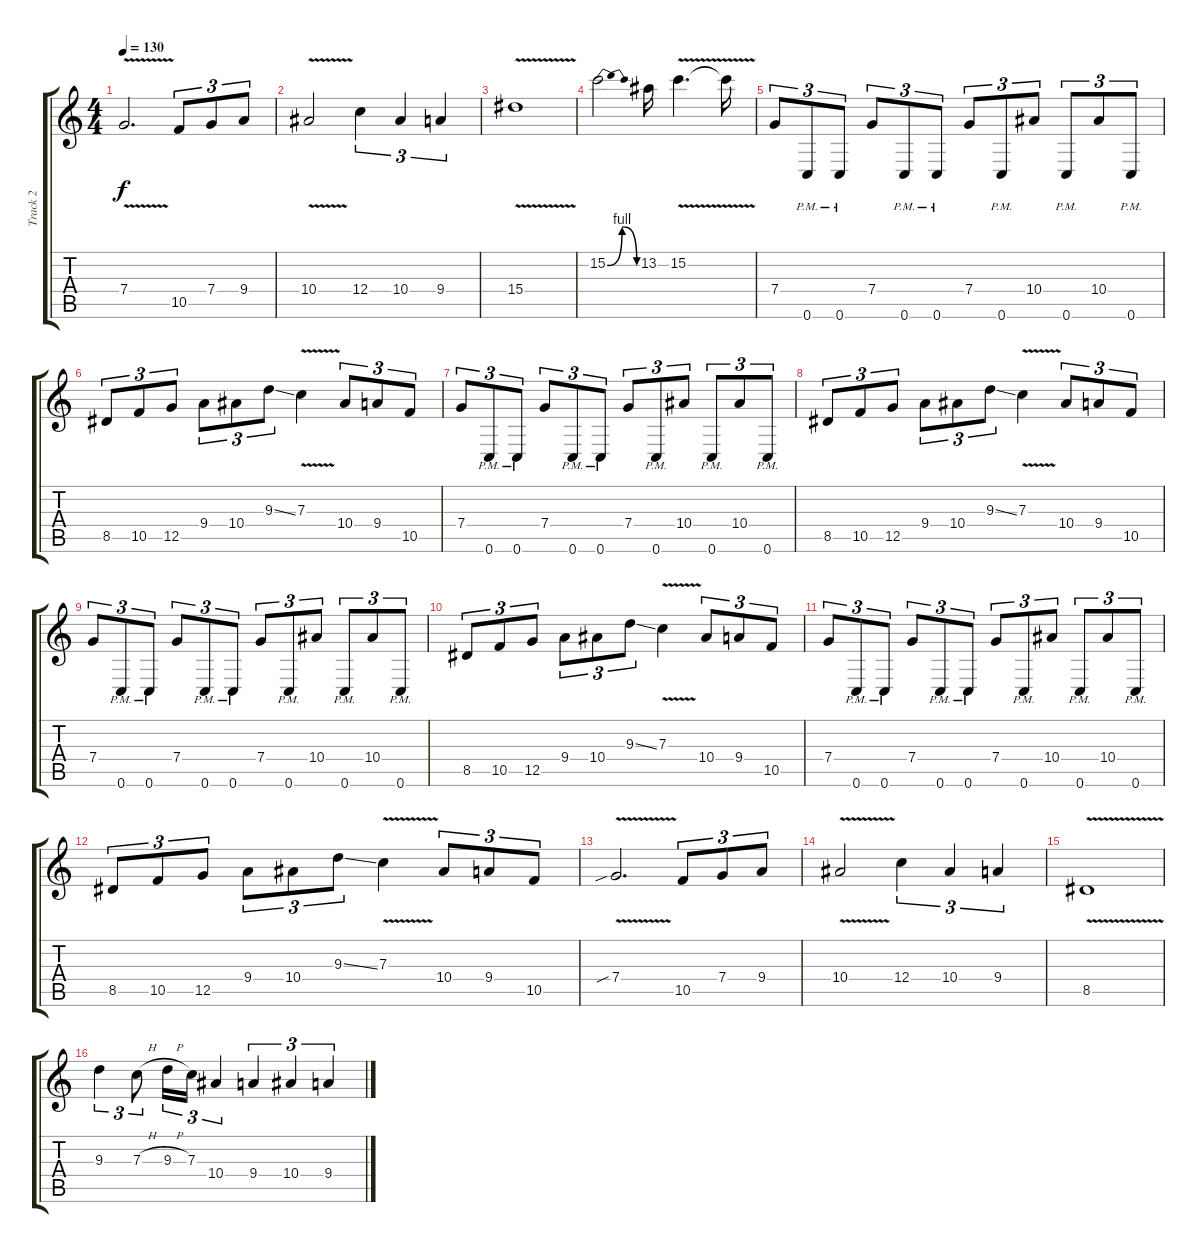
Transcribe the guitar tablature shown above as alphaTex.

\track ("Track 2" "Track 2") {instrument distortionguitar}
\staff {score tabs}
\tuning (D4 A3 F3 C3 G2 C2) {hide}
\ts (4 4)
\tempo 130
\clef g2
\ks c
7.4{v}.2{d dy f} 10.5.8{tu (3 2)} 7.4.8{tu (3 2)} 9.4.8{tu (3 2)} |
10.4{v}.2 12.4.4{tu (3 2)} 10.4.4{tu (3 2)} 9.4.4{tu (3 2)} |
15.4{v}.1 |
15.2{be (bendrelease 0 0 20 4 41 4 60 0)}.2 13.2.16 15.2{v}.4{d} 15.2{t}.16 |
7.4.8{tu (3 2)} 0.6{pm}.8{tu (3 2)} 0.6{pm}.8{tu (3 2)} 7.4.8{tu (3 2)} 0.6{pm}.8{tu (3 2)} 0.6{pm}.8{tu (3 2)} 7.4.8{tu (3 2)} 0.6{pm}.8{tu (3 2)} 10.4.8{tu (3 2)} 0.6{pm}.8{tu (3 2)} 10.4.8{tu (3 2)} 0.6{pm}.8{tu (3 2)} |
8.5.8{tu (3 2)} 10.5.8{tu (3 2)} 12.5.8{tu (3 2)} 9.4.8{tu (3 2)} 10.4.8{tu (3 2)} 9.3{ss}.8{tu (3 2)} 7.3{v}.4 10.4.8{tu (3 2)} 9.4.8{tu (3 2)} 10.5.8{tu (3 2)} |
7.4.8{tu (3 2)} 0.6{pm}.8{tu (3 2)} 0.6{pm}.8{tu (3 2)} 7.4.8{tu (3 2)} 0.6{pm}.8{tu (3 2)} 0.6{pm}.8{tu (3 2)} 7.4.8{tu (3 2)} 0.6{pm}.8{tu (3 2)} 10.4.8{tu (3 2)} 0.6{pm}.8{tu (3 2)} 10.4.8{tu (3 2)} 0.6{pm}.8{tu (3 2)} |
8.5.8{tu (3 2)} 10.5.8{tu (3 2)} 12.5.8{tu (3 2)} 9.4.8{tu (3 2)} 10.4.8{tu (3 2)} 9.3{ss}.8{tu (3 2)} 7.3{v}.4 10.4.8{tu (3 2)} 9.4.8{tu (3 2)} 10.5.8{tu (3 2)} |
7.4.8{tu (3 2)} 0.6{pm}.8{tu (3 2)} 0.6{pm}.8{tu (3 2)} 7.4.8{tu (3 2)} 0.6{pm}.8{tu (3 2)} 0.6{pm}.8{tu (3 2)} 7.4.8{tu (3 2)} 0.6{pm}.8{tu (3 2)} 10.4.8{tu (3 2)} 0.6{pm}.8{tu (3 2)} 10.4.8{tu (3 2)} 0.6{pm}.8{tu (3 2)} |
8.5.8{tu (3 2)} 10.5.8{tu (3 2)} 12.5.8{tu (3 2)} 9.4.8{tu (3 2)} 10.4.8{tu (3 2)} 9.3{ss}.8{tu (3 2)} 7.3{v}.4 10.4.8{tu (3 2)} 9.4.8{tu (3 2)} 10.5.8{tu (3 2)} |
7.4.8{tu (3 2)} 0.6{pm}.8{tu (3 2)} 0.6{pm}.8{tu (3 2)} 7.4.8{tu (3 2)} 0.6{pm}.8{tu (3 2)} 0.6{pm}.8{tu (3 2)} 7.4.8{tu (3 2)} 0.6{pm}.8{tu (3 2)} 10.4.8{tu (3 2)} 0.6{pm}.8{tu (3 2)} 10.4.8{tu (3 2)} 0.6{pm}.8{tu (3 2)} |
8.5.8{tu (3 2)} 10.5.8{tu (3 2)} 12.5.8{tu (3 2)} 9.4.8{tu (3 2)} 10.4.8{tu (3 2)} 9.3{ss}.8{tu (3 2)} 7.3{v}.4 10.4.8{tu (3 2)} 9.4.8{tu (3 2)} 10.5.8{tu (3 2)} |
7.4{v sib}.2{d} 10.5.8{tu (3 2)} 7.4.8{tu (3 2)} 9.4.8{tu (3 2)} |
10.4{v}.2 12.4.4{tu (3 2)} 10.4.4{tu (3 2)} 9.4.4{tu (3 2)} |
8.5{v}.1 |
9.3.4{tu (3 2)} 7.3{h}.8{tu (3 2)} 9.3{h}.16{tu (3 2)} 7.3.16{tu (3 2)} 10.4.4{tu (3 2)} 9.4.4{tu (3 2)} 10.4.4{tu (3 2)} 9.4.4{tu (3 2)}
